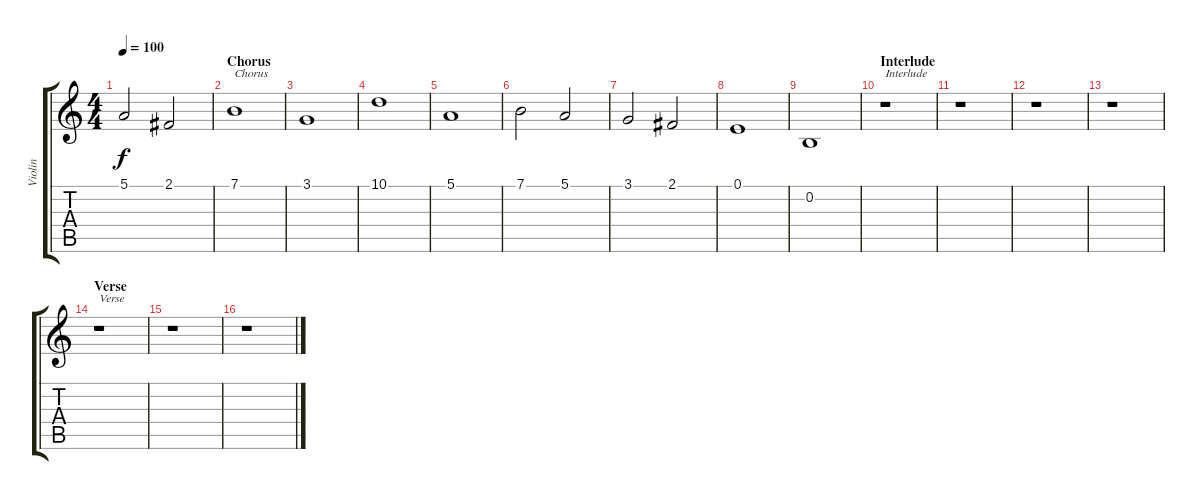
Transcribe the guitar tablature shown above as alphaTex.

\track ("Violin" "Violin") {instrument violin}
\staff {score tabs}
\tuning (E4 B3 G3 D3 A2 E2) {hide}
\ts (4 4)
\tempo 100
\clef g2
\ks c
5.1.2{dy f} 2.1.2 |
\section ("" "Chorus")
7.1.1{txt "Chorus"} |
3.1.1 |
10.1.1 |
5.1.1 |
7.1.2 5.1.2 |
3.1.2 2.1.2 |
0.1.1 |
0.2.1 |
\section ("" "Interlude")
r.1{txt "Interlude"} |
r.1 |
r.1 |
r.1 |
\section ("" "Verse")
r.1{txt "Verse"} |
r.1 |
r.1
